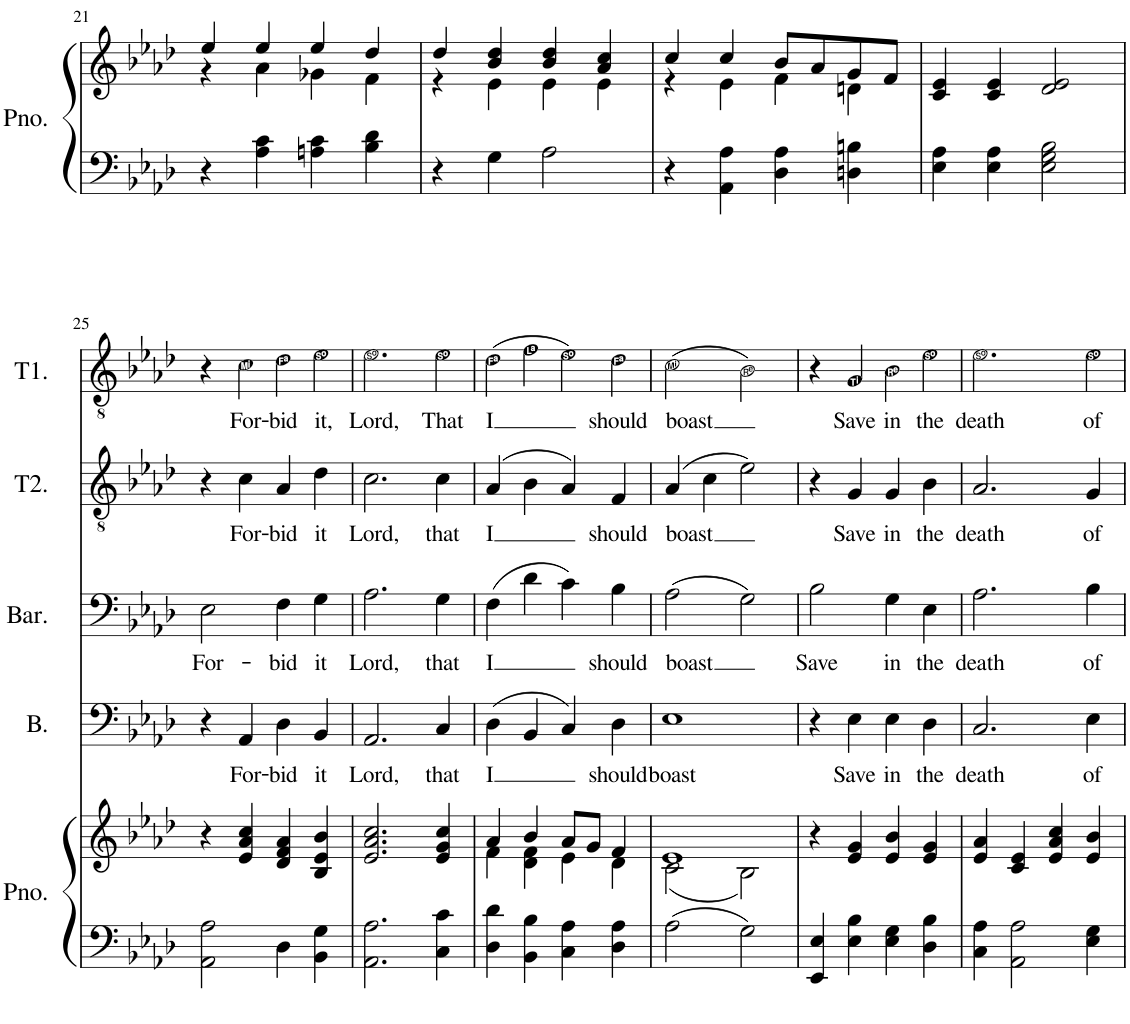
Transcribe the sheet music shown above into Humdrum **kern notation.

**kern	**kern	**kern	**text	**kern	**text	**kern	**text	**kern	**text
*part5	*part5	*part4	*part4	*part3	*part3	*part2	*part2	*part1	*part1
*staff6	*staff5	*staff4	*staff4	*staff3	*staff3	*staff2	*staff2	*staff1	*staff1
*I"Piano	*	*I"Bass	*	*I"Baritone	*	*I"Tenor	*	*I"Tenor	*
*I'Pno.	*	*I'B.	*	*I'Bar.	*	*I'T2.	*	*I'T1.	*
!!LO:PB:g=z
*clefF4	*clefG2	*clefF4	*	*clefF4	*	*clefGv2	*	*clefGv2	*
*	*	*Trd4c7	*	*	*	*Trd4c7	*	*Trd4c7	*
*k[b-e-a-d-]	*k[b-e-a-d-]	*k[b-e-a-d-]	*	*k[b-e-a-d-]	*	*k[b-e-a-d-]	*	*k[b-e-a-d-]	*
*M4/4	*M4/4	*M4/4	*	*M4/4	*	*M4/4	*	*M4/4	*
=21	=21	=21	=21	=21	=21	=21	=21	=21	=21
*	*^	*	*	*	*	*	*	*	*
4r	4ee-/	4r	1r	.	1r	.	1r	.	1r	.
4A-\ 4c\	4ee-/	4a-\	.	.	.	.	.	.	.	.
4An\ 4c\	4ee-/	4g-X\	.	.	.	.	.	.	.	.
4B-\ 4d-\	4dd-/	4f\	.	.	.	.	.	.	.	.
=22	=22	=22	=22	=22	=22	=22	=22	=22	=22	=22
4r	4dd-/	4r	1r	.	1r	.	1r	.	1r	.
4G\	4b-/ 4dd-/	4e-\	.	.	.	.	.	.	.	.
2A-\	4b-/ 4dd-/	4e-\	.	.	.	.	.	.	.	.
.	4a-/ 4cc/	4e-\	.	.	.	.	.	.	.	.
=23	=23	=23	=23	=23	=23	=23	=23	=23	=23	=23
4r	4cc/	4r	1r	.	1r	.	1r	.	1r	.
4AA-\ 4A-\	4cc/	4e-\	.	.	.	.	.	.	.	.
4D-\ 4A-\	8b-/L	4f\	.	.	.	.	.	.	.	.
.	8a-/	.	.	.	.	.	.	.	.	.
4Dn\ 4Bn\	8g/	4dn\	.	.	.	.	.	.	.	.
.	8f/J	.	.	.	.	.	.	.	.	.
*	*v	*v	*	*	*	*	*	*	*	*
=24	=24	=24	=24	=24	=24	=24	=24	=24	=24
4E-\ 4A-\	4c/ 4e-/	1r	.	1r	.	1r	.	1r	.
4E-\ 4A-\	4c/ 4e-/	.	.	.	.	.	.	.	.
2E-\ 2G\ 2B-\	2d-/ 2e-/	.	.	.	.	.	.	.	.
!!LO:LB:g=z
=25	=25	=25	=25	=25	=25	=25	=25	=25	=25
!	!	!	!	!	!LO:LY:b	!	!	!	!
2AA-\ 2A-\	4r	4r	.	2E-\	For-	4r	.	4r	.
!	!	!	!LO:LY:b	!	!	!	!LO:LY:b	!	!LO:LY:b
.	4e-/ 4a-/ 4cc/	4AA-/	For-	.	.	4c\	For-	4c\	For-
!	!	!	!LO:LY:b	!	!LO:LY:b	!	!LO:LY:b	!	!LO:LY:b
4D-\	4d-/ 4f/ 4a-/	4D-\	-bid	4F\	-bid	4A-/	-bid	4d-\	-bid
!	!	!	!LO:LY:b	!	!LO:LY:b	!	!LO:LY:b	!	!LO:LY:b
4BB-\ 4G\	4B-/ 4e-/ 4b-/	4BB-/	it	4G\	it	4d-\	it	4e-\	it,
=26	=26	=26	=26	=26	=26	=26	=26	=26	=26
!	!	!	!LO:LY:b	!	!LO:LY:b	!	!LO:LY:b	!	!LO:LY:b
2.AA-\ 2.A-\	2.e-/ 2.a-/ 2.cc/	2.AA-/	Lord,	2.A-\	Lord,	2.c\	Lord,	2.e-\	Lord,
!	!	!	!LO:LY:b	!	!LO:LY:b	!	!LO:LY:b	!	!LO:LY:b
4C\ 4c\	4e-/ 4g/ 4cc/	4C/	that	4G\	that	4c\	that	4e-\	That
=27	=27	=27	=27	=27	=27	=27	=27	=27	=27
*	*^	*	*	*	*	*	*	*	*
!	!	!	!	!LO:LY:b	!	!LO:LY:b	!	!LO:LY:b	!	!LO:LY:b
4D-\ 4d-\	4a-/	4f\	(4D-\	I	(4F\	I	(4A-/	I	(4d-\	I
4BB-\ 4B-\	4b-/	4d-\ 4f\	4BB-/	.	4d-\	.	4B-\	.	4f\	.
4C\ 4A-\	8a-/L	4e-\	4C/)	.	4c\)	.	4A-/)	.	4e-\)	.
.	8g/J	.	.	.	.	.	.	.	.	.
!	!	!	!	!LO:LY:b	!	!LO:LY:b	!	!LO:LY:b	!	!LO:LY:b
4D-\ 4A-\	4f/	4d-\	4D-\	should	4B-\	should	4F/	should	4d-\	should
=28	=28	=28	=28	=28	=28	=28	=28	=28	=28	=28
!	!	!	!	!LO:LY:b	!	!LO:LY:b	!	!LO:LY:b	!	!LO:LY:b
2A-\	1e-	(2c\	1E-	boast	(2A-\	boast	(4A-/	boast	(2c\	boast
.	.	.	.	.	.	.	4c\	.	.	.
2G\	.	2B-\)	.	.	2G\)	.	2e-\)	.	2B-\)	.
=29	=29	=29	=29	=29	=29	=29	=29	=29	=29	=29
!	!	!	!	!	!	!LO:LY:b	!	!	!	!
*	*v	*v	*	*	*	*	*	*	*	*
4EE-/ 4E-/	4r	4r	.	2B-\	Save	4r	.	4r	.
!	!	!	!LO:LY:b	!	!	!	!LO:LY:b	!	!LO:LY:b
4E-\ 4B-\	4e-/ 4g/	4E-\	Save	.	.	4G/	Save	4G/	Save
!	!	!	!LO:LY:b	!	!LO:LY:b	!	!LO:LY:b	!	!LO:LY:b
4E-\ 4G\	4e-/ 4b-/	4E-\	in	4G\	in	4G/	in	4B-\	in
!	!	!	!LO:LY:b	!	!LO:LY:b	!	!LO:LY:b	!	!LO:LY:b
4D-\ 4B-\	4e-/ 4g/	4D-\	the	4E-\	the	4B-\	the	4e-\	the
=30	=30	=30	=30	=30	=30	=30	=30	=30	=30
!	!	!	!LO:LY:b	!	!LO:LY:b	!	!LO:LY:b	!	!LO:LY:b
4C\ 4A-\	4e-/ 4a-/	2.C/	death	2.A-\	death	2.A-/	death	2.e-\	death
2AA-\ 2A-\	4c/ 4e-/	.	.	.	.	.	.	.	.
.	4e-/ 4a-/ 4cc/	.	.	.	.	.	.	.	.
!	!	!	!LO:LY:b	!	!LO:LY:b	!	!LO:LY:b	!	!LO:LY:b
4E-\ 4G\	4e-/ 4b-/	4E-\	of	4B-\	of	4G/	of	4e-\	of
=	=	=	=	=	=	=	=	=	=
*-	*-	*-	*-	*-	*-	*-	*-	*-	*-
